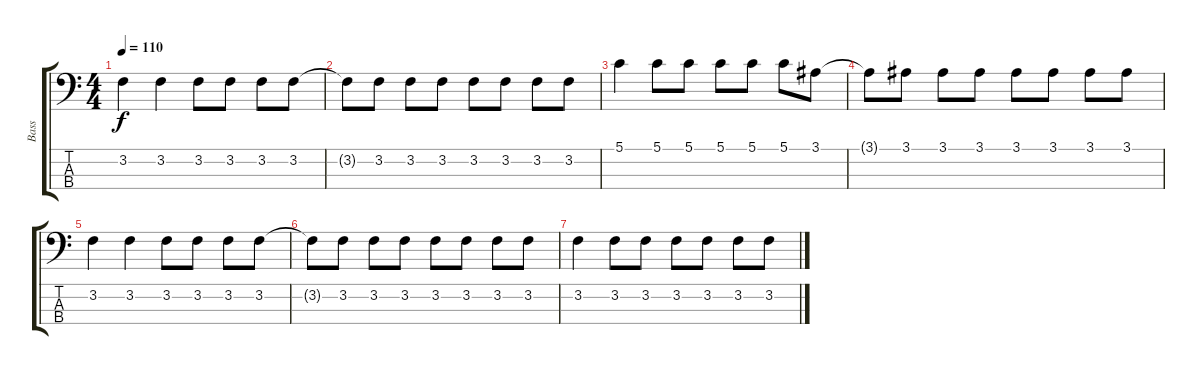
\track ("Bass" "Bass") {instrument electricbassfinger}
\staff {score tabs}
\tuning (G2 D2 A1 E1) {hide}
\ts (4 4)
\tempo 110
\clef f4
\ks c
3.2.4{dy f} 3.2.4 3.2.8 3.2.8 3.2.8 3.2.8 |
3.2{t}.8 3.2.8 3.2.8 3.2.8 3.2.8 3.2.8 3.2.8 3.2.8 |
5.1.4 5.1.8 5.1.8 5.1.8 5.1.8 5.1.8 3.1.8 |
3.1{t}.8 3.1.8 3.1.8 3.1.8 3.1.8 3.1.8 3.1.8 3.1.8 |
3.2.4 3.2.4 3.2.8 3.2.8 3.2.8 3.2.8 |
3.2{t}.8 3.2.8 3.2.8 3.2.8 3.2.8 3.2.8 3.2.8 3.2.8 |
3.2.4 3.2.8 3.2.8 3.2.8 3.2.8 3.2.8 3.2.8
